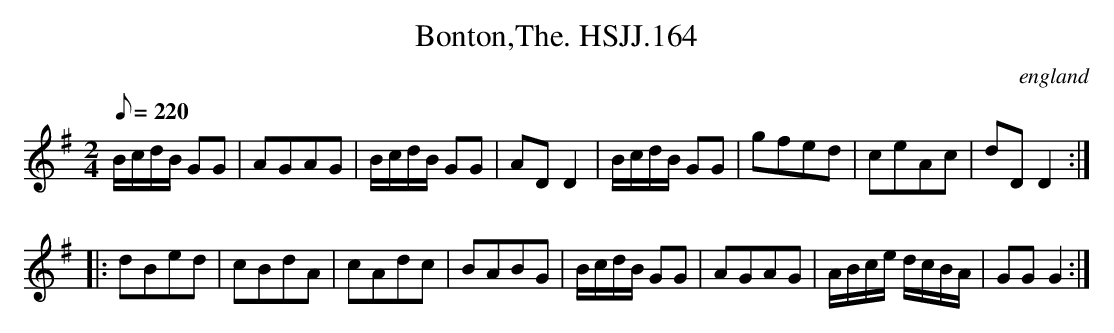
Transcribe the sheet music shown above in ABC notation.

X:1
T:Bonton,The. HSJJ.164
O:england
M:2/4
L:1/8
Q:220
K:G
B/c/d/B/ GG|AGAG|B/c/d/B/ GG|ADD2|B/c/d/B/ GG|gfed|ceAc|dDD2:|
|:dBed|cBdA|cAdc|BABG|B/c/d/B/ GG|AGAG|A/B/c/e/ d/c/B/A/|GGG2:|]
